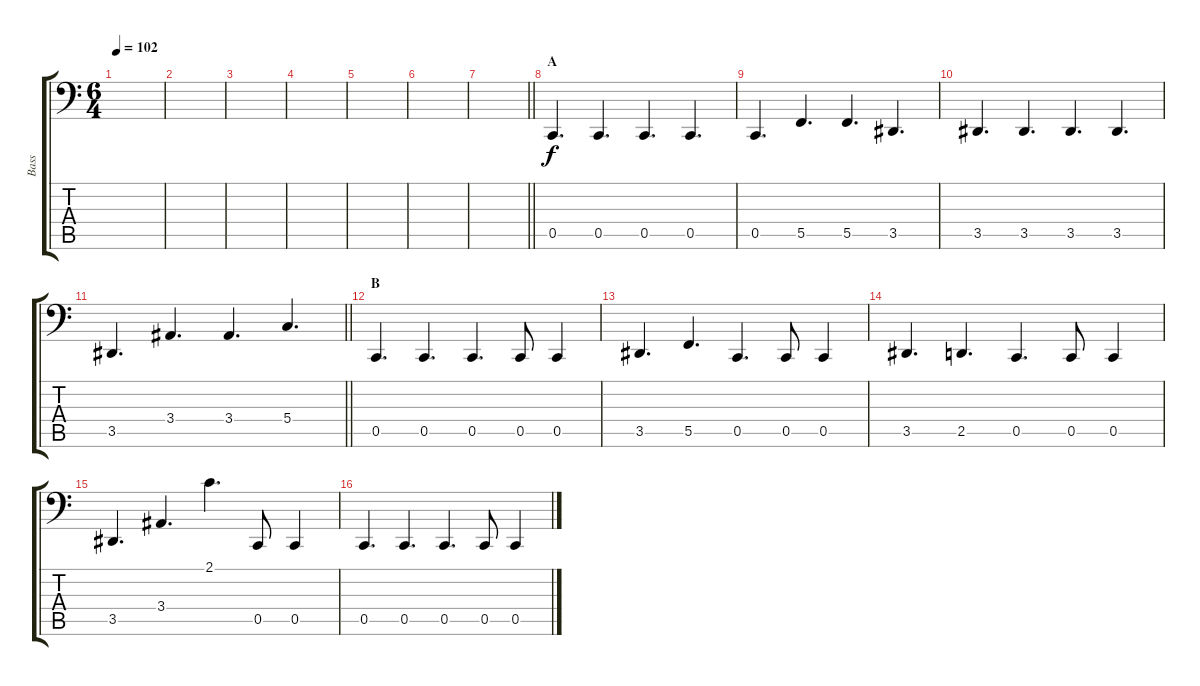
\track ("Bass" "Bass") {instrument electricbasspick}
\staff {score tabs}
\tuning (Bb2 F2 C2 G1 C1 A0) {hide}
\ts (6 4)
\tempo 102
\clef f4
\ks c
|
|
|
|
|
|
\barLineRight lightlight
|
\section ("" "A")
0.5.4{d} 0.5.4{d} 0.5.4{d} 0.5.4{d} |
0.5.4{d} 5.5.4{d} 5.5.4{d} 3.5.4{d} |
3.5.4{d} 3.5.4{d} 3.5.4{d} 3.5.4{d} |
\barLineRight lightlight
3.5.4{d} 3.4.4{d} 3.4.4{d} 5.4.4{d} |
\section ("" "B")
0.5.4{d} 0.5.4{d} 0.5.4{d} 0.5.8 0.5.4 |
3.5.4{d} 5.5.4{d} 0.5.4{d} 0.5.8 0.5.4 |
3.5.4{d} 2.5.4{d} 0.5.4{d} 0.5.8 0.5.4 |
3.5.4{d} 3.4.4{d} 2.1.4{d} 0.5.8 0.5.4 |
0.5.4{d} 0.5.4{d} 0.5.4{d} 0.5.8 0.5.4
